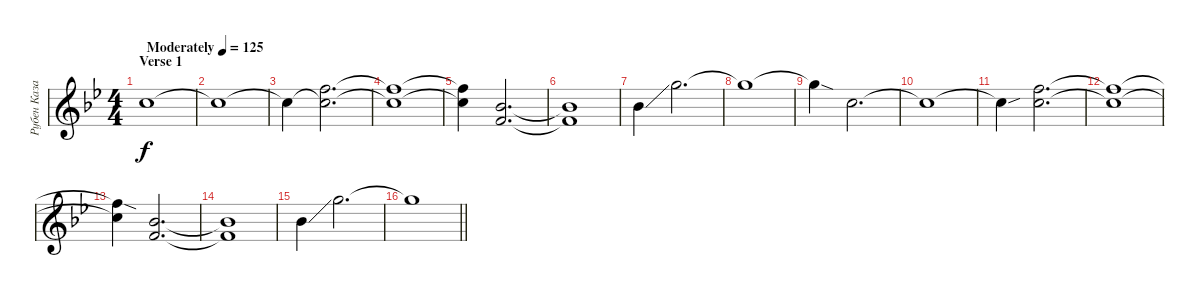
\track ("Рубен Казарьян" "Рубен Каза") {instrument synthstrings2}
\staff {score}
\tuning (E4 B3 G3 D3 A2 E2) {hide}
\ts (4 4)
\section ("" "Verse 1")
\tempo (125 "Moderately")
\clef g2
\ks bb
8.1.1{dy f instrument synthstrings2} |
8.1{t}.1 |
8.1{t}.4 (8.1{t} 18.2).2{d} |
(8.1{t} 18.2{t}).1 |
(8.1{t} 18.2{t}).4 (6.1 6.2).2{d} |
(6.1{t} 6.2{t}).1 |
6.1{ss}.4 15.1.2{d} |
15.1{t}.1 |
15.1{sod t}.4 8.1.2{d} |
8.1{t}.1 |
8.1{sou t}.4 (13.1 13.2).2{d} |
(13.1{t} 13.2{t}).1 |
(13.1{sod t} 13.2{t}).4 (6.1 6.2).2{d} |
(6.1{t} 6.2{t}).1 |
6.1{ss}.4 15.1.2{d} |
\barLineRight lightlight
15.1{t}.1
